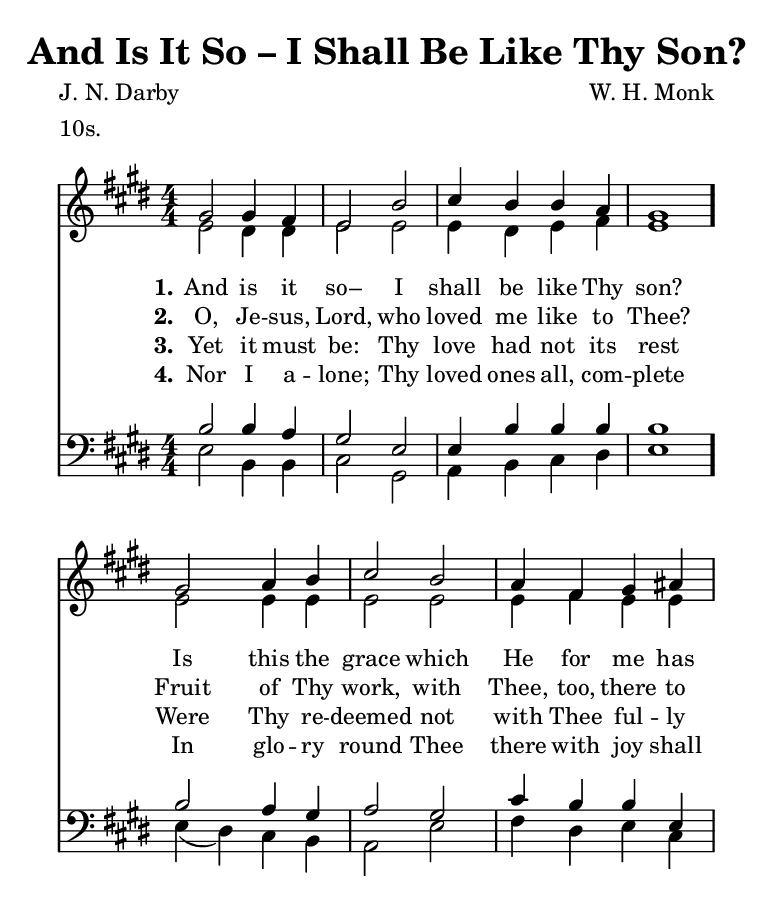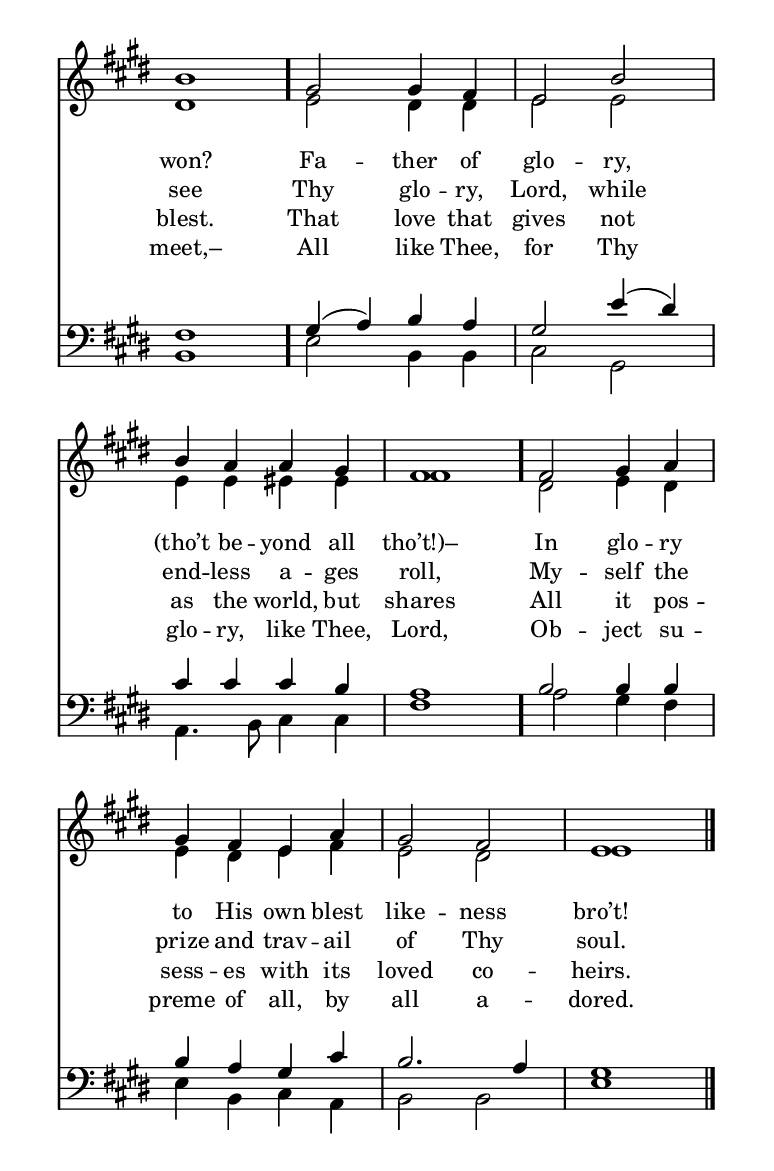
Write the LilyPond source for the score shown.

\include "common/global.ily"
\paper {
  \include "common/paper.ily"
  ragged-bottom = ##t
}

\header{
  hymnnumber = "270"
  title = "And Is It So – I Shall Be Like Thy Son?"
  tunename = "Eventide" % see EOG076
  meter = "10s." % original has 4-10s. but EOG076 has "10s."
  poet = "J. N. Darby"
  composer = "W. H. Monk"
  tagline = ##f
}

global = {
  \include "common/overrides.ily"
  \override Staff.TimeSignature.style = #'numbered
  \time 4/4
  \override Score.MetronomeMark.transparent = ##t % hide all fermata changes too
  \tempo 4=110
  \key e \major
  \autoBeamOff
}

patternAA = { c2      c4 c4 | c2 c2      | c4  c4 c4 c4 | c1 }
patternAB = { c4( c4) c4 c4 | c2 c2      | c4  c4 c4 c4 | c1 }
patternAC = { c4( c4) c4 c4 | c2 c4( c4) | c4  c4 c4 c4 | c1 }
patternAD = { c2      c4 c4 | c2 c2      | c4. c8 c4 c4 | c1 }

patternBA = { c2 c4 c4 | c4 c4 c4 c4 | c2  c2 | c1 }
patternBB = { c2 c4 c4 | c4 c4 c4 c4 | c2. c4 | c1 }

notesSoprano = {
\global
\relative c'' {

  \changePitch \patternAA { gis gis fis | e b' | cis b b a | gis }
  \changePitch \patternAA { gis a b | cis b | a fis gis ais | b }
  \changePitch \patternAA { gis gis fis | e b' | b a a gis | fis }
  \changePitch \patternBA { fis gis a | gis fis e a | gis fis | e }

  \bar "|."

}
}

notesAlto = {
\global
\relative e' {

  \changePitch \patternAA { e dis dis | e e | e dis e fis | e }
  \changePitch \patternAA { e e e | e e | e fis e e | dis }
  \changePitch \patternAA { e dis dis | e e | e e eis eis | fis }
  \changePitch \patternBA { dis e dis | e dis e fis | e dis | e }

}
}

notesTenor = {
\global
\relative a {

  \changePitch \patternAA { b b a | gis e | e b' b b | b }
  \changePitch \patternAA { b a gis | a gis | cis b b e, | fis }
  \changePitch \patternAC { gis a b a | gis e' dis | cis cis cis b | a }
  \changePitch \patternBB { b b b | b a gis cis | b a | gis }

}
}

notesBass = {
\global
\relative f {

  \changePitch \patternAA { e b b | cis gis | a b cis dis | e }
  \changePitch \patternAB { e dis cis b | a e' | fis dis e cis | b }
  \changePitch \patternAD { e b b | cis gis | a b cis cis | fis }
  \changePitch \patternBA { a gis fis | e b cis a | b b e }

}
}


wordsA = \lyricmode {
\set stanza = "1."

And is it so– I shall be like Thy son? \bar "."
Is this the grace which He for me has won? \bar "."
Fa -- ther of glo -- ry, (tho’t be -- yond all tho’t!)– \bar "."
In glo -- ry to His own blest like -- ness bro’t! \bar "."

}

wordsB = \lyricmode {
\set stanza = "2."

O, Je -- sus, Lord, who loved me like to Thee?
Fruit of Thy work, with Thee, too, there to see
Thy glo -- ry, Lord, while end -- less a -- ges roll,
My -- self the prize and trav -- ail of Thy soul.

}

wordsC = \lyricmode {
\set stanza = "3."

Yet it must be: Thy love had not its rest
Were Thy re -- deemed not with Thee ful -- ly blest.
That love that gives not as the world, but shares
All it pos -- sess -- es with its loved co -- heirs.

}

wordsD = \lyricmode {
\set stanza = "4."

Nor I a -- lone; Thy loved ones all, com -- plete
In glo -- ry round Thee there with joy shall meet,–
All like Thee, for Thy glo -- ry, like Thee, Lord,
Ob -- ject su -- preme of all, by all a -- dored.

}

\score {
  \context ChoirStaff <<
    \context Staff = upper <<
      \set ChoirStaff.systemStartDelimiter = #'SystemStartBar
      \context Voice  = sopranos { \voiceOne << \notesSoprano >> }
      \context Voice  = altos { \voiceTwo << \notesAlto >> }
      \context Lyrics = one   \lyricsto sopranos \wordsA
      \context Lyrics = two   \lyricsto sopranos \wordsB
      \context Lyrics = three \lyricsto sopranos \wordsC
      \context Lyrics = four  \lyricsto sopranos \wordsD
    >>
    \context Staff = men <<
      \clef bass
      \context Voice  = tenors { \voiceOne << \notesTenor >> }
      \context Voice  = basses { \voiceTwo << \notesBass >> }
    >>
  >>
  \layout {
    \include "common/layout.ily"
  }
  \midi{
    \include "common/midi.ily"
  }
}

% TODO suggest alternate tune No. 6, as EOG076 does ?

\version "2.19.49"  % necessary for upgrading to future LilyPond versions.

% vi:set et ts=2 sw=2 ai nocindent syntax=lilypond:
